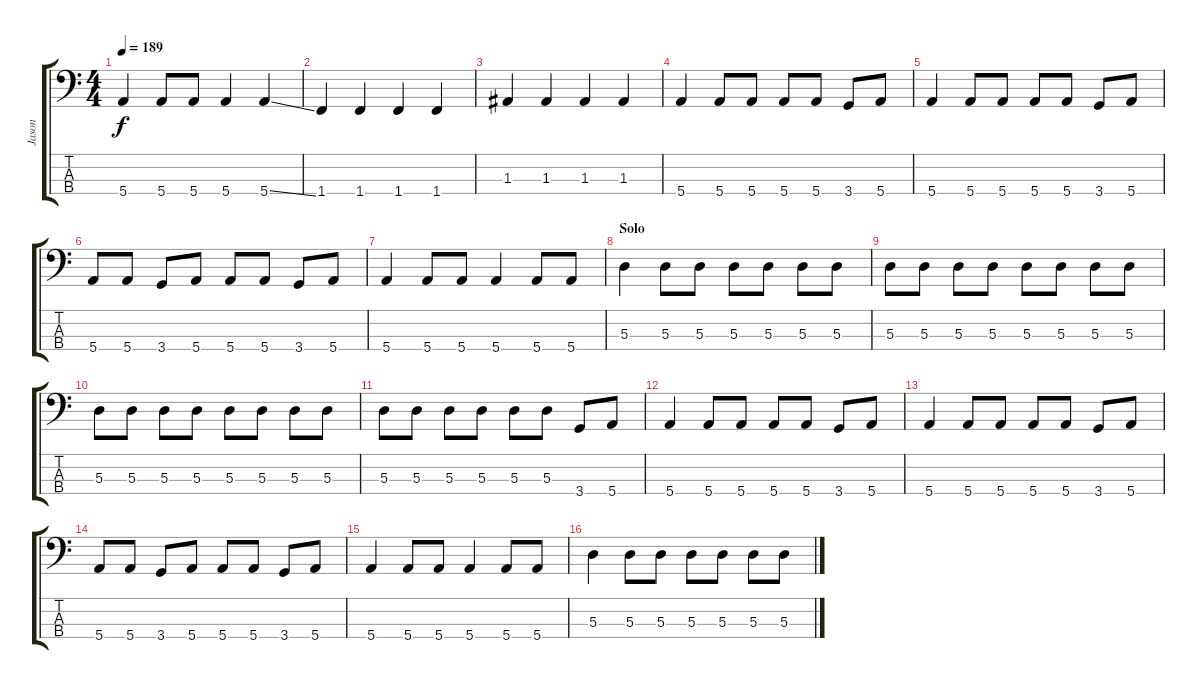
\track ("Jason" "Jason") {instrument electricbassfinger}
\staff {score tabs}
\tuning (G2 D2 A1 E1) {hide}
\ts (4 4)
\tempo 189
\clef f4
\ks c
5.4.4{dy f} 5.4.8 5.4.8 5.4.4 5.4{ss}.4 |
1.4.4 1.4.4 1.4.4 1.4.4 |
1.3.4 1.3.4 1.3.4 1.3.4 |
5.4.4 5.4.8 5.4.8 5.4.8 5.4.8 3.4.8 5.4.8 |
5.4.4 5.4.8 5.4.8 5.4.8 5.4.8 3.4.8 5.4.8 |
5.4.8 5.4.8 3.4.8 5.4.8 5.4.8 5.4.8 3.4.8 5.4.8 |
5.4.4 5.4.8 5.4.8 5.4.4 5.4.8 5.4.8 |
\section ("" "Solo")
5.3.4 5.3.8 5.3.8 5.3.8 5.3.8 5.3.8 5.3.8 |
5.3.8 5.3.8 5.3.8 5.3.8 5.3.8 5.3.8 5.3.8 5.3.8 |
5.3.8 5.3.8 5.3.8 5.3.8 5.3.8 5.3.8 5.3.8 5.3.8 |
5.3.8 5.3.8 5.3.8 5.3.8 5.3.8 5.3.8 3.4.8 5.4.8 |
5.4.4 5.4.8 5.4.8 5.4.8 5.4.8 3.4.8 5.4.8 |
5.4.4 5.4.8 5.4.8 5.4.8 5.4.8 3.4.8 5.4.8 |
5.4.8 5.4.8 3.4.8 5.4.8 5.4.8 5.4.8 3.4.8 5.4.8 |
5.4.4 5.4.8 5.4.8 5.4.4 5.4.8 5.4.8 |
5.3.4 5.3.8 5.3.8 5.3.8 5.3.8 5.3.8 5.3.8
